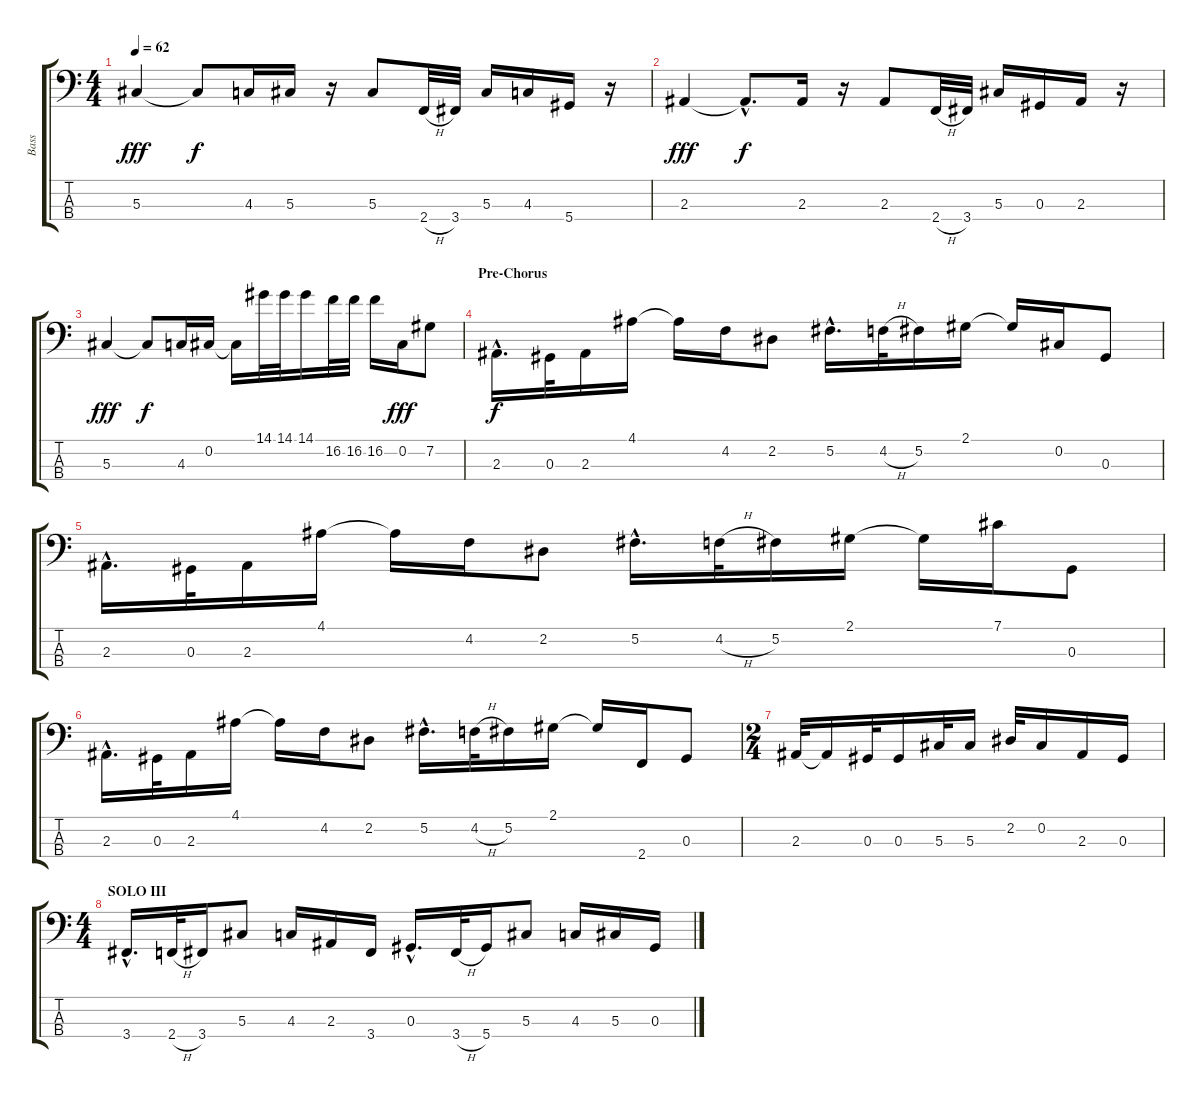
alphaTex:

\track ("Bass" "Bass") {instrument electricbasspick}
\staff {score tabs}
\tuning (Gb2 Db2 Ab1 Eb1) {hide}
\ts (4 4)
\tempo 62
\clef f4
\ks c
5.3.4{dy fff} 5.3{t}.8{dy f} 4.3.16 5.3.16 r.16 5.3.8 2.4{h}.32 3.4.32 5.3.16 4.3.16 5.4.16 r.16 |
2.3.4{dy fff} 2.3{hac t}.8{d dy f} 2.3.16 r.16 2.3.8 2.4{h}.32 3.4.32 5.3.16 0.3.16 2.3.16 r.16 |
5.3.4{dy fff} 5.3{t}.8{dy f} 4.3.16 0.2.16 0.2{t}.16 14.1.32 14.1.32 14.1.16 16.2.32 16.2.32 16.2.16 0.2.16{dy fff} 7.2.8 |
\section ("" "Pre-Chorus")
2.3{hac}.16{d dy f} 0.3.32 2.3.16 4.1.16 4.1{t}.16 4.2.16 2.2.8 5.2{hac}.16{d} 4.2{h}.32 5.2.16 2.1.16 2.1{t}.16 0.2.16 0.3.8 |
2.3{hac}.16{d} 0.3.32 2.3.16 4.1.16 4.1{t}.16 4.2.16 2.2.8 5.2{hac}.16{d} 4.2{h}.32 5.2.16 2.1.16 2.1{t}.16 7.1.16 0.3.8 |
2.3{hac}.16{d} 0.3.32 2.3.16 4.1.16 4.1{t}.16 4.2.16 2.2.8 5.2{hac}.16{d} 4.2{h}.32 5.2.16 2.1.16 2.1{t}.16 2.4.16 0.3.8 |
\ts (2 4)
2.3.32 2.3{t}.16 0.3.32 0.3.16 5.3.32 5.3.16 2.2.32 0.2.16 2.3.16 0.3.16 |
\ts (4 4)
\section ("" "SOLO III")
3.4{hac}.16{d} 2.4{h}.32 3.4.16 5.3.8 4.3.16 2.3.16 3.4.16 0.3{hac}.16{d} 3.4{h}.32 5.4.16 5.3.8 4.3.16 5.3.16 0.3.16
